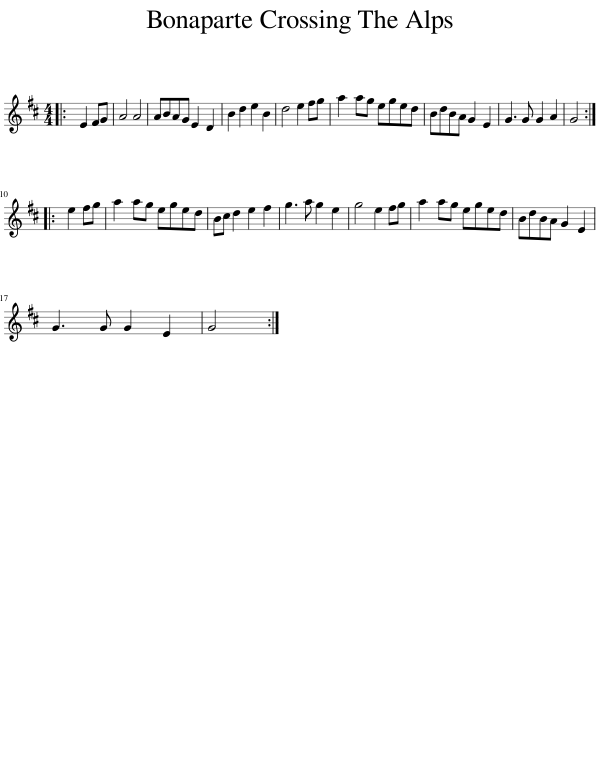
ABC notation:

X:1
L:1/8
M:4/4
I:linebreak $
K:D
V:1 treble
V:1
|: E2 FG | A4 A4 | ABAG E2 D2 | B2 d2 e2 B2 | d4 e2 fg | %5
 a2 ag eged | BdBA G2 E2 | G3 G G2 A2 | G4 ::$ e2 fg | %10
 a2 ag eged | Bc d2 e2 f2 | g3 a g2 e2 | g4 e2 fg | a2 ag eged | %15
 BdBA G2 E2 |$ G3 G G2 E2 | G4 :| %18
